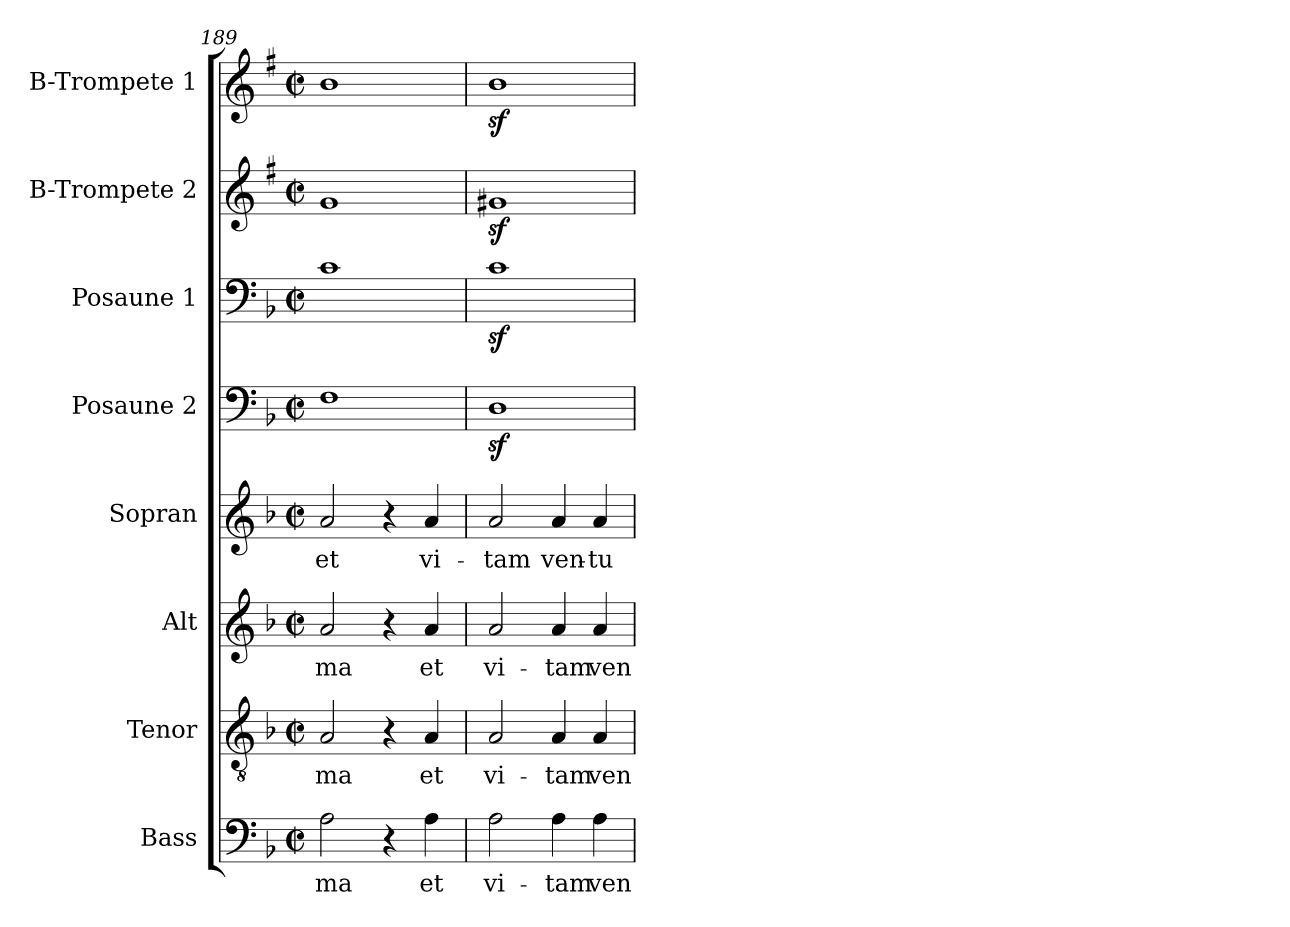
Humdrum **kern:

**kern	**text	**kern	**text	**kern	**text	**kern	**text	**kern	**kern	**kern	**kern
*part8	*part8	*part7	*part7	*part6	*part6	*part5	*part5	*part4	*part3	*part2	*part1
*staff8	*staff8	*staff7	*staff7	*staff6	*staff6	*staff5	*staff5	*staff4	*staff3	*staff2	*staff1
*I"Bass	*	*I"Tenor	*	*I"Alt	*	*I"Sopran	*	*I"Posaune 2	*I"Posaune 1	*I"B-Trompete 2	*I"B-Trompete 1
*I'B.	*	*I'T.	*	*I'A.	*	*I'S.	*	*I'Pos. 2	*I'Pos. 1	*I'B Trp. 2	*I'B Trp. 1
*clefF4	*	*clefGv2	*	*clefG2	*	*clefG2	*	*clefF4	*clefF4	*clefG2	*clefG2
*	*	*	*	*	*	*	*	*	*	*ITrd1c2	*ITrd1c2
*k[b-]	*	*k[b-]	*	*k[b-]	*	*k[b-]	*	*k[b-]	*k[b-]	*k[b-]	*k[b-]
*F:	*	*F:	*	*F:	*	*F:	*	*F:	*F:	*F:	*F:
*M2/2	*	*M2/2	*	*M2/2	*	*M2/2	*	*M2/2	*M2/2	*M2/2	*M2/2
*met(c|)	*	*met(c|)	*	*met(c|)	*	*met(c|)	*	*met(c|)	*met(c|)	*met(c|)	*met(c|)
=189	=189	=189	=189	=189	=189	=189	=189	=189	=189	=189	=189
!	!LO:LY:b	!	!LO:LY:b	!	!LO:LY:b	!	!LO:LY:b	!	!	!	!
2A\	-ma	2A/	-ma	2a/	-ma	2a/	et	1F	1c	1f	1a
4r	.	4r	.	4r	.	4r	.	.	.	.	.
!	!LO:LY:b	!	!LO:LY:b	!	!LO:LY:b	!	!LO:LY:b	!	!	!	!
4A\	et	4A/	et	4a/	et	4a/	vi-	.	.	.	.
!!LO:LB:g=z
=190	=190	=190	=190	=190	=190	=190	=190	=190	=190	=190	=190
!	!LO:LY:b	!	!LO:LY:b	!	!LO:LY:b	!	!LO:LY:b	!	!	!	!
2A\	vi-	2A/	vi-	2a/	vi-	2a/	-tam	1Dz<	1cz<	1f#Xz<	1az<
!	!LO:LY:b	!	!LO:LY:b	!	!LO:LY:b	!	!LO:LY:b	!	!	!	!
4A\	-tam	4A/	-tam	4a/	-tam	4a/	ven-	.	.	.	.
!	!LO:LY:b	!	!LO:LY:b	!	!LO:LY:b	!	!LO:LY:b	!	!	!	!
4A\	ven-	4A/	ven-	4a/	ven-	4a/	-tu-	.	.	.	.
=	=	=	=	=	=	=	=	=	=	=	=
*-	*-	*-	*-	*-	*-	*-	*-	*-	*-	*-	*-
